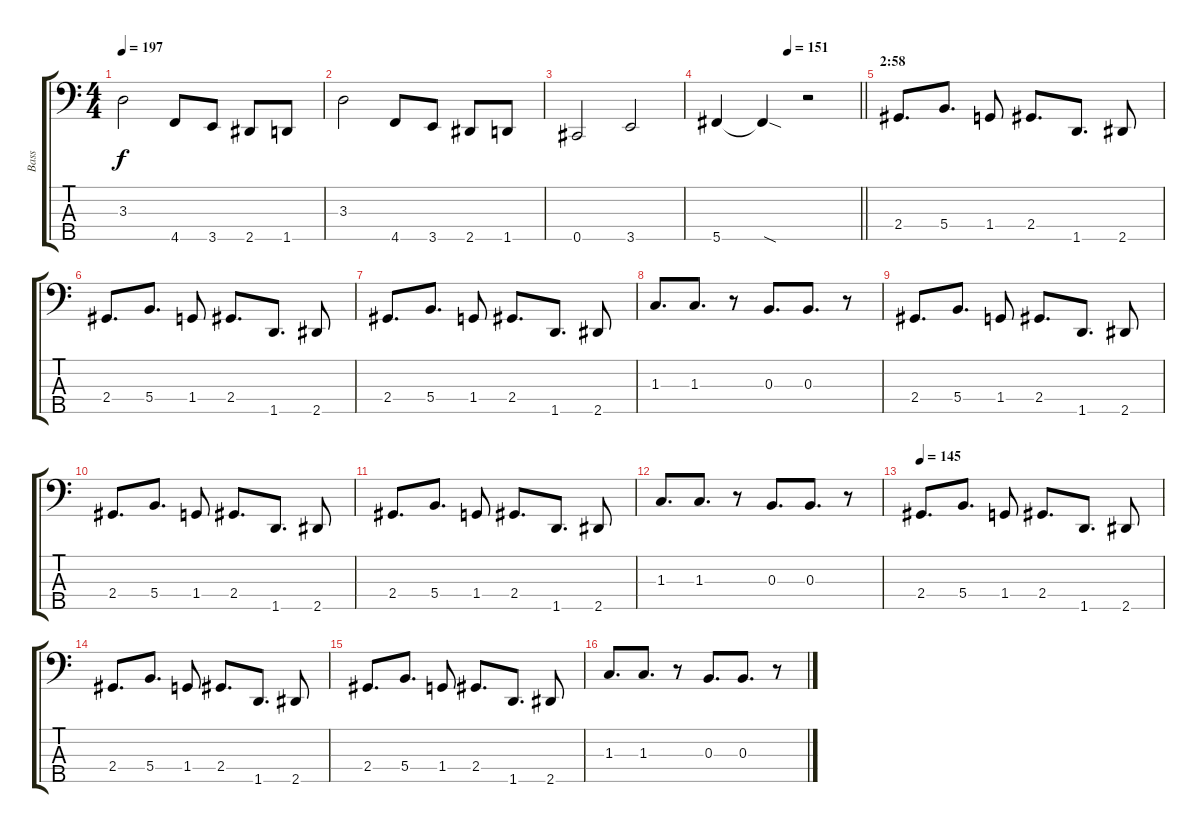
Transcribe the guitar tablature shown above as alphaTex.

\track ("Bass" "Bass") {instrument electricbassfinger}
\staff {score tabs}
\tuning (A2 E2 B1 Gb1 Db1) {hide}
\ts (4 4)
\tempo 197
\clef f4
\ks c
3.3.2{dy f} 4.5.8 3.5.8 2.5.8 1.5.8 |
3.3.2 4.5.8 3.5.8 2.5.8 1.5.8 |
0.5.2 3.5.2 |
\tempo (151 0.5)
\barLineRight lightlight
5.5.4 5.5{sod t}.4 r.2 |
\section ("" "2:58")
2.4.8{d} 5.4.8{d} 1.4.8 2.4.8{d} 1.5.8{d} 2.5.8 |
2.4.8{d} 5.4.8{d} 1.4.8 2.4.8{d} 1.5.8{d} 2.5.8 |
2.4.8{d} 5.4.8{d} 1.4.8 2.4.8{d} 1.5.8{d} 2.5.8 |
1.3.8{d} 1.3.8{d} r.8 0.3.8{d} 0.3.8{d} r.8 |
2.4.8{d} 5.4.8{d} 1.4.8 2.4.8{d} 1.5.8{d} 2.5.8 |
2.4.8{d} 5.4.8{d} 1.4.8 2.4.8{d} 1.5.8{d} 2.5.8 |
2.4.8{d} 5.4.8{d} 1.4.8 2.4.8{d} 1.5.8{d} 2.5.8 |
1.3.8{d} 1.3.8{d} r.8 0.3.8{d} 0.3.8{d} r.8 |
\tempo 145
2.4.8{d} 5.4.8{d} 1.4.8 2.4.8{d} 1.5.8{d} 2.5.8 |
2.4.8{d} 5.4.8{d} 1.4.8 2.4.8{d} 1.5.8{d} 2.5.8 |
2.4.8{d} 5.4.8{d} 1.4.8 2.4.8{d} 1.5.8{d} 2.5.8 |
1.3.8{d} 1.3.8{d} r.8 0.3.8{d} 0.3.8{d} r.8
